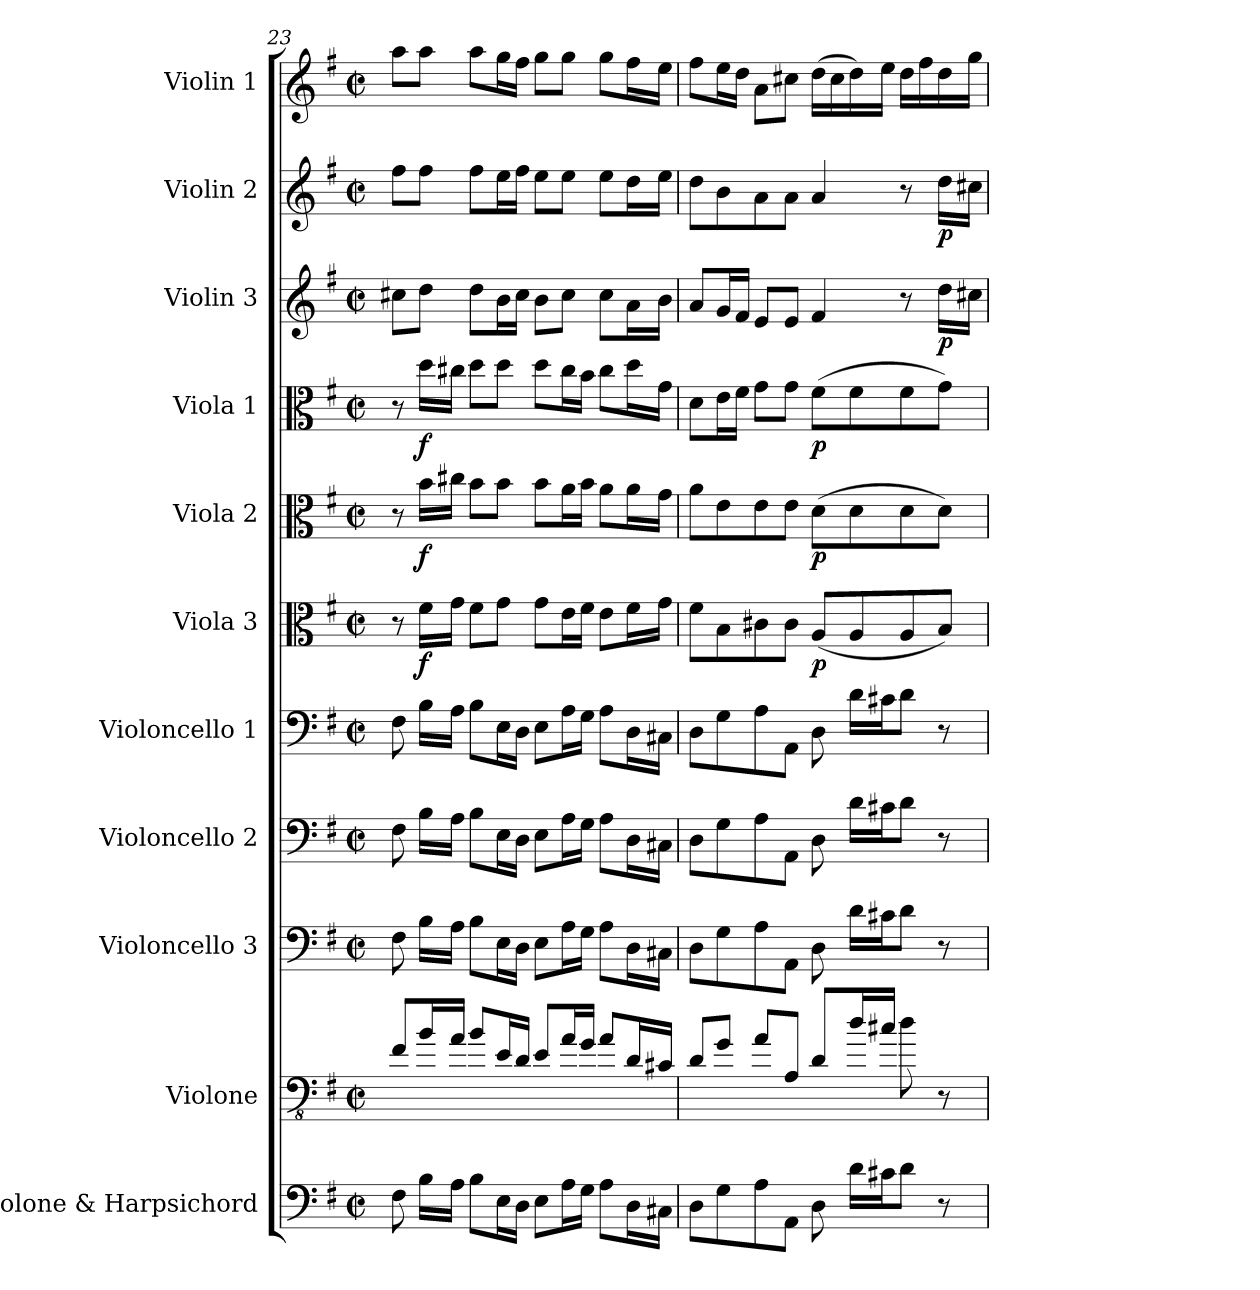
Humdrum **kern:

**kern	**kern	**kern	**kern	**kern	**kern	**dynam	**kern	**dynam	**kern	**dynam	**kern	**dynam	**kern	**dynam	**kern
*part11	*part10	*part9	*part8	*part7	*part6	*part6	*part5	*part5	*part4	*part4	*part3	*part3	*part2	*part2	*part1
*staff11	*staff10	*staff9	*staff8	*staff7	*staff6	*staff6	*staff5	*staff5	*staff4	*staff4	*staff3	*staff3	*staff2	*staff2	*staff1
*I"Violone &amp; Harpsichord	*I"Violone	*I"Violoncello 3	*I"Violoncello 2	*I"Violoncello 1	*I"Viola 3	*	*I"Viola 2	*	*I"Viola 1	*	*I"Violin 3	*	*I"Violin 2	*	*I"Violin 1
*I'Vne. &amp; Hch.	*I'Vne.	*I'Vc. 3	*I'Vc. 2	*I'Vc. 1	*I'Vla. 3	*	*I'Vla. 2	*	*I'Vla. 1	*	*I'Vln. 3	*	*I'Vln. 2	*	*I'Vln. 1
!!LO:LB:g=z
*clefF4	*clefFv4	*clefF4	*clefF4	*clefF4	*clefC3	*	*clefC3	*	*clefC3	*	*clefG2	*	*clefG2	*	*clefG2
*	*ITrd7c12	*	*	*	*	*	*	*	*	*	*	*	*	*	*
*k[f#]	*k[f#]	*k[f#]	*k[f#]	*k[f#]	*k[f#]	*	*k[f#]	*	*k[f#]	*	*k[f#]	*	*k[f#]	*	*k[f#]
*M4/4	*M4/4	*M4/4	*M4/4	*M4/4	*M4/4	*	*M4/4	*	*M4/4	*	*M4/4	*	*M4/4	*	*M4/4
*met(c|)	*met(c|)	*met(c|)	*met(c|)	*met(c|)	*met(c|)	*	*met(c|)	*	*met(c|)	*	*met(c|)	*	*met(c|)	*	*met(c|)
=23	=23	=23	=23	=23	=23	=23	=23	=23	=23	=23	=23	=23	=23	=23	=23
8F#\	8FF#/L	8F#\	8F#\	8F#\	8r	.	8r	.	8r	.	8cc#X\L	.	8ff#\L	.	8aa\L
!	!	!	!	!	!	!LO:DY:b	!	!LO:DY:b	!	!LO:DY:b	!	!	!	!	!
16B\LL	16BB/L	16B\LL	16B\LL	16B\LL	16f#\LL	f	16b\LL	f	16dd\LL	f	8dd\J	.	8ff#\J	.	8aa\J
16A\JJ	16AA/JJ	16A\JJ	16A\JJ	16A\JJ	16g\JJ	.	16cc#X\JJ	.	16cc#X\JJ	.	.	.	.	.	.
8B\L	8BB/L	8B\L	8B\L	8B\L	8f#\L	.	8b\L	.	8dd\L	.	8dd\L	.	8ff#\L	.	8aa\L
16E\L	16EE/L	16E\L	16E\L	16E\L	8g\J	.	8b\J	.	8dd\J	.	16b\L	.	16ee\L	.	16gg\L
16D\JJ	16DD/JJ	16D\JJ	16D\JJ	16D\JJ	.	.	.	.	.	.	16cc#\JJ	.	16ff#\JJ	.	16ff#\JJ
8E\L	8EE/L	8E\L	8E\L	8E\L	8g\L	.	8b\L	.	8dd\L	.	8b\L	.	8ee\L	.	8gg\L
16A\L	16AA/L	16A\L	16A\L	16A\L	16e\L	.	16a\L	.	16cc#\L	.	8cc#\J	.	8ee\J	.	8gg\J
16G\JJ	16GG/JJ	16G\JJ	16G\JJ	16G\JJ	16f#\JJ	.	16b\JJ	.	16b\JJ	.	.	.	.	.	.
8A\L	8AA/L	8A\L	8A\L	8A\L	8e\L	.	8a\L	.	8cc#\L	.	8cc#\L	.	8ee\L	.	8gg\L
16D\L	16DD/L	16D\L	16D\L	16D\L	16f#\L	.	16a\L	.	16dd\L	.	16a\L	.	16dd\L	.	16ff#\L
16C#X\JJ	16CC#X/JJ	16C#X\JJ	16C#X\JJ	16C#X\JJ	16g\JJ	.	16g\JJ	.	16g\JJ	.	16b\JJ	.	16ee\JJ	.	16ee\JJ
=24	=24	=24	=24	=24	=24	=24	=24	=24	=24	=24	=24	=24	=24	=24	=24
8D\L	8DD/L	8D\L	8D\L	8D\L	8f#\L	.	8a\L	.	8d\L	.	8a/L	.	8dd\L	.	8ff#\L
8G\	8GG/J	8G\	8G\	8G\	8B\	.	8e\	.	16e\L	.	16g/L	.	8b\	.	16ee\L
.	.	.	.	.	.	.	.	.	16f#\JJ	.	16f#/JJ	.	.	.	16dd\JJ
8A\	8AA/L	8A\	8A\	8A\	8c#X\	.	8e\	.	8g\L	.	8e/L	.	8a\	.	8a\L
8AA\J	8AAA/J	8AA\J	8AA\J	8AA\J	8c#\J	.	8e\J	.	8g\J	.	8e/J	.	8a\J	.	8cc#X\J
!	!	!	!	!	!	!LO:DY:b	!	!LO:DY:b	!	!LO:DY:b	!	!	!	!	!
8D\	8DD/L	8D\	8D\	8D\	(8A/L	p	(8d\L	p	(8f#\L	p	4f#/	.	4a/	.	(16dd\LL
.	.	.	.	.	.	.	.	.	.	.	.	.	.	.	16cc#\
16d\LL	16D/L	16d\LL	16d\LL	16d\LL	8A/	.	8d\	.	8f#\	.	.	.	.	.	16dd\)
16c#X\J	16C#X/JJ	16c#X\J	16c#X\J	16c#X\J	.	.	.	.	.	.	.	.	.	.	16ee\JJ
8d\J	8D	8d\J	8d\J	8d\J	8A/	.	8d\	.	8f#\	.	8r	.	8r	.	16dd\LL
.	.	.	.	.	.	.	.	.	.	.	.	.	.	.	16ff#\
!	!	!	!	!	!	!	!	!	!	!	!	!LO:DY:b	!	!LO:DY:b	!
8r	8r	8r	8r	8r	8B/J)	.	8d\J)	.	8g\J)	.	16dd\LL	p	16dd\LL	p	16dd\
.	.	.	.	.	.	.	.	.	.	.	16cc#X\JJ	.	16cc#X\JJ	.	16gg\JJ
=	=	=	=	=	=	=	=	=	=	=	=	=	=	=	=
*-	*-	*-	*-	*-	*-	*-	*-	*-	*-	*-	*-	*-	*-	*-	*-
